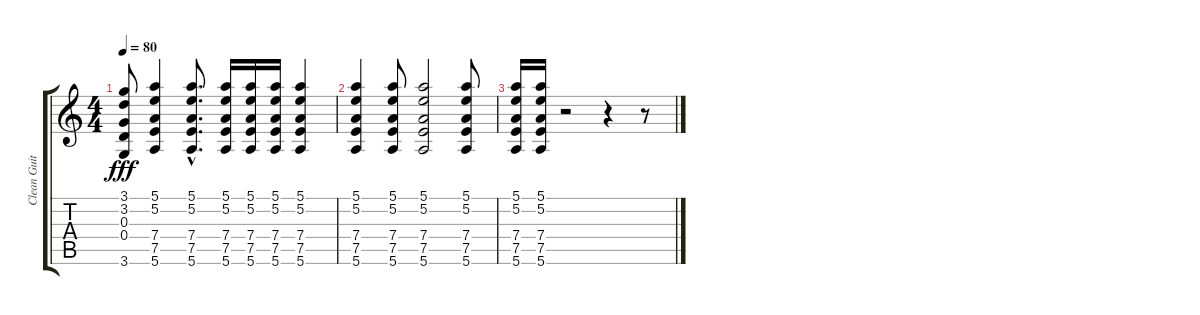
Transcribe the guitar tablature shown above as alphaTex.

\track ("Clean Guitar        " "Clean Guit") {instrument acousticguitarsteel}
\staff {score tabs}
\tuning (E4 B3 G3 D3 A2 E2) {hide}
\ts (4 4)
\tempo 80
\clef g2
\ks c
(3.1 3.2 0.3 0.4 3.6).8{dy fff} (5.1 5.2 7.4 7.5 5.6).4 (5.1{hac} 5.2 7.4{hac} 7.5{hac} 5.6{hac}).8{d} (5.1 5.2 7.4 7.5 5.6).16 (5.1 5.2 7.4 7.5 5.6).16 (5.1 5.2 7.4 7.5 5.6).16 (5.1 5.2 7.4 7.5 5.6).4 |
(5.1 5.2 7.4 7.5 5.6).4 (5.1 5.2 7.4 7.5 5.6).8 (5.1 5.2 7.4 7.5 5.6).2 (5.1 5.2 7.4 7.5 5.6).8 |
(5.1 5.2 7.4 7.5 5.6).16 (5.1 5.2 7.4 7.5 5.6).16 r.2 r.4 r.8
